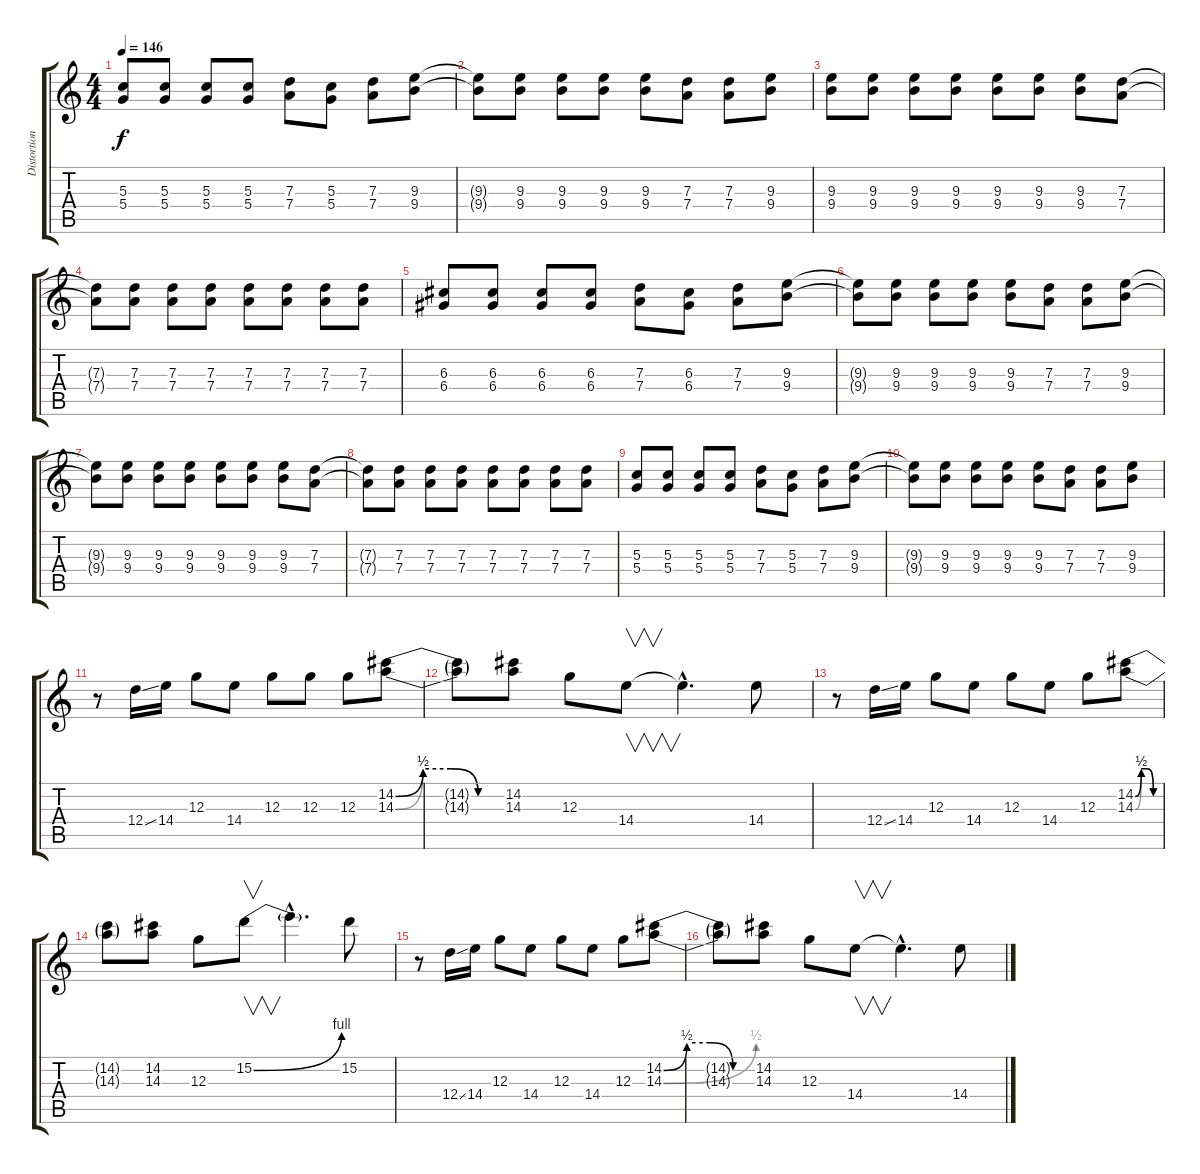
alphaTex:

\track ("Distortion Guitar" "Distortion") {instrument distortionguitar}
\staff {score tabs}
\tuning (E4 B3 G3 D3 A2 E2) {hide}
\ts (4 4)
\tempo 146
\clef g2
\ks c
(5.3 5.4).8{dy f} (5.3 5.4).8 (5.3 5.4).8 (5.3 5.4).8 (7.3 7.4).8 (5.3 5.4).8 (7.3 7.4).8 (9.3 9.4).8 |
(9.3{t} 9.4{t}).8 (9.3 9.4).8 (9.3 9.4).8 (9.3 9.4).8 (9.3 9.4).8 (7.3 7.4).8 (7.3 7.4).8 (9.3 9.4).8 |
(9.3 9.4).8 (9.3 9.4).8 (9.3 9.4).8 (9.3 9.4).8 (9.3 9.4).8 (9.3 9.4).8 (9.3 9.4).8 (7.3 7.4).8 |
(7.3{t} 7.4{t}).8 (7.3 7.4).8 (7.3 7.4).8 (7.3 7.4).8 (7.3 7.4).8 (7.3 7.4).8 (7.3 7.4).8 (7.3 7.4).8 |
(6.3 6.4).8 (6.3 6.4).8 (6.3 6.4).8 (6.3 6.4).8 (7.3 7.4).8 (6.3 6.4).8 (7.3 7.4).8 (9.3 9.4).8 |
(9.3{t} 9.4{t}).8 (9.3 9.4).8 (9.3 9.4).8 (9.3 9.4).8 (9.3 9.4).8 (7.3 7.4).8 (7.3 7.4).8 (9.3 9.4).8 |
(9.3{t} 9.4{t}).8 (9.3 9.4).8 (9.3 9.4).8 (9.3 9.4).8 (9.3 9.4).8 (9.3 9.4).8 (9.3 9.4).8 (7.3 7.4).8 |
(7.3{t} 7.4{t}).8 (7.3 7.4).8 (7.3 7.4).8 (7.3 7.4).8 (7.3 7.4).8 (7.3 7.4).8 (7.3 7.4).8 (7.3 7.4).8 |
(5.3 5.4).8 (5.3 5.4).8 (5.3 5.4).8 (5.3 5.4).8 (7.3 7.4).8 (5.3 5.4).8 (7.3 7.4).8 (9.3 9.4).8 |
(9.3{t} 9.4{t}).8 (9.3 9.4).8 (9.3 9.4).8 (9.3 9.4).8 (9.3 9.4).8 (7.3 7.4).8 (7.3 7.4).8 (9.3 9.4).8 |
r.8 12.4{ss}.16 14.4.16 12.3.8 14.4.8 12.3.8 12.3.8 12.3.8 (14.2{be (custom 0 0 15 2 30 2 45 0 60 0)} 14.3{be (custom 0 0 15 2 30 2 45 0 60 0)}).8 |
(14.2{t} 14.3{t}).8 (14.2 14.3).8 12.3.8 14.4.8{v} 14.4{hac t}.4{d} 14.4.8 |
r.8 12.4{ss}.16 14.4.16 12.3.8 14.4.8 12.3.8 14.4.8 12.3.8 (14.2{be (custom 0 0 15 2 30 2 45 0 60 0)} 14.3{be (custom 0 0 15 2 30 2 45 0 60 0)}).8 |
(14.2{t} 14.3{t}).8 (14.2 14.3).8 12.3.8 15.2{be (bend 0 0 60 4)}.8{v} 15.2{hac t}.4{d} 15.2.8 |
r.8 12.4{ss}.16 14.4.16 12.3.8 14.4.8 12.3.8 14.4.8 12.3.8 (14.2{be (custom 0 0 15 2 30 2 45 0 60 0)} 14.3{be (bend 0 0 60 2)}).8 |
(14.2{t} 14.3{t}).8 (14.2 14.3).8 12.3.8 14.4.8{v} 14.4{hac t}.4{d} 14.4.8
